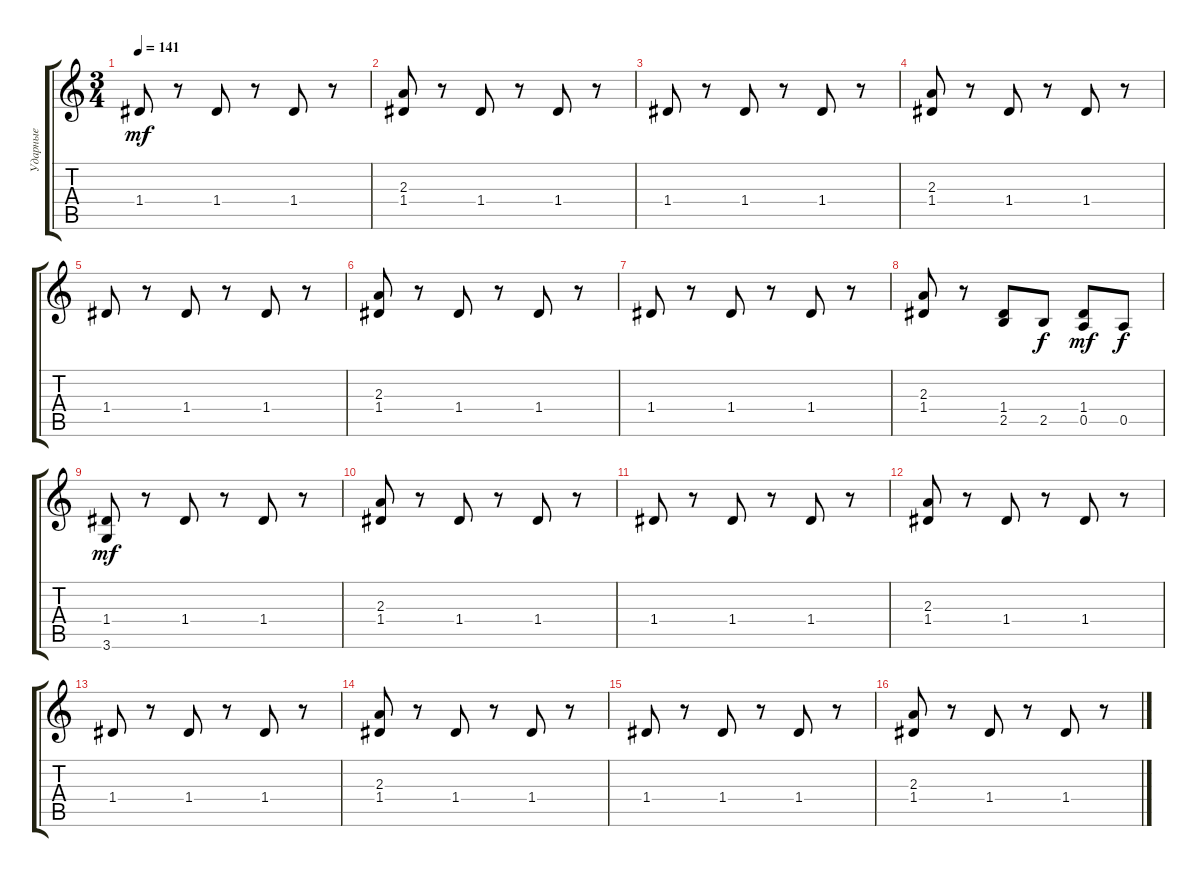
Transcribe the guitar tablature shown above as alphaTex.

\track ("Ударные" "Ударные") {instrument acousticguitarnylon}
\staff {score tabs}
\tuning (E4 B3 G3 D3 A2 E2) {hide}
\ts (3 4)
\tempo 141
\clef g2
\ks c
1.4.8{dy mf} r.8 1.4.8 r.8 1.4.8 r.8 |
(2.3 1.4).8 r.8 1.4.8 r.8 1.4.8 r.8 |
1.4.8 r.8 1.4.8 r.8 1.4.8 r.8 |
(2.3 1.4).8 r.8 1.4.8 r.8 1.4.8 r.8 |
1.4.8 r.8 1.4.8 r.8 1.4.8 r.8 |
(2.3 1.4).8 r.8 1.4.8 r.8 1.4.8 r.8 |
1.4.8 r.8 1.4.8 r.8 1.4.8 r.8 |
(2.3 1.4).8 r.8 (1.4 2.5).8 2.5.8{dy f} (1.4 0.5).8{dy mf} 0.5.8{dy f} |
(1.4 3.6).8{dy mf} r.8 1.4.8 r.8 1.4.8 r.8 |
(2.3 1.4).8 r.8 1.4.8 r.8 1.4.8 r.8 |
1.4.8 r.8 1.4.8 r.8 1.4.8 r.8 |
(2.3 1.4).8 r.8 1.4.8 r.8 1.4.8 r.8 |
1.4.8 r.8 1.4.8 r.8 1.4.8 r.8 |
(2.3 1.4).8 r.8 1.4.8 r.8 1.4.8 r.8 |
1.4.8 r.8 1.4.8 r.8 1.4.8 r.8 |
(2.3 1.4).8 r.8 1.4.8 r.8 1.4.8 r.8
